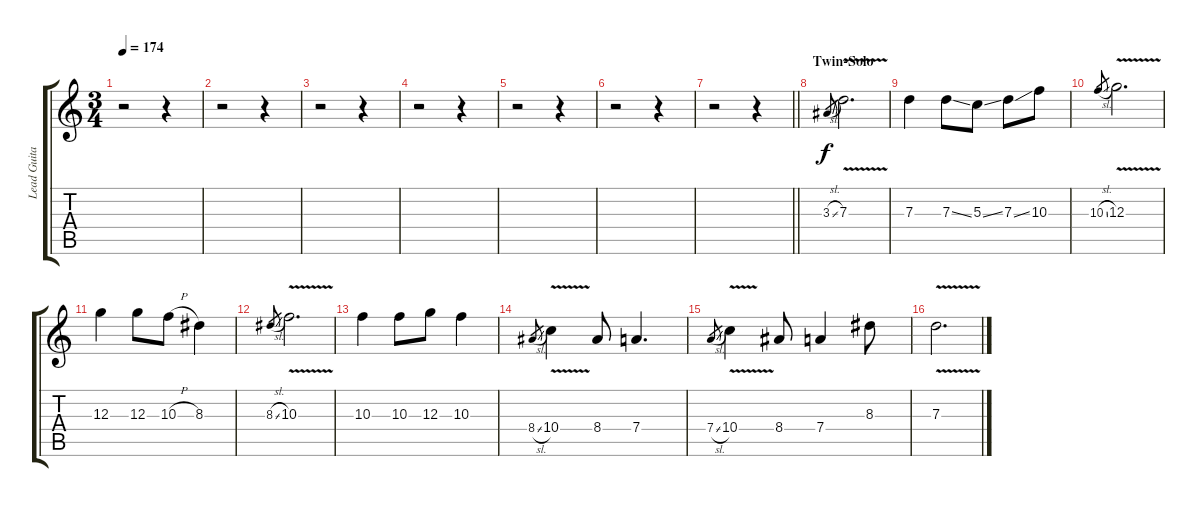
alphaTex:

\track ("Lead Guitar" "Lead Guita") {instrument distortionguitar}
\staff {score tabs}
\tuning (E4 B3 G3 D3 A2 E2) {hide}
\ts (3 4)
\tempo 174
\clef g2
\ks c
r.2{dy f} r.4 |
r.2 r.4 |
r.2 r.4 |
r.2 r.4 |
r.2 r.4 |
r.2 r.4 |
\barLineRight lightlight
r.2 r.4 |
\section ("" "Twin-Solo")
3.3{sl}.8{gr} 7.3{v}.2{d instrument overdrivenguitar} |
7.3.4 7.3{ss}.8 5.3{ss}.8 7.3{ss}.8 10.3.8 |
10.3{sl}.8{gr} 12.3{v}.2{d} |
12.3.4 12.3.8 10.3{h}.8 8.3.4 |
8.3{sl}.8{gr} 10.3{v}.2{d} |
10.3.4 10.3.8 12.3.8 10.3.4 |
8.4{sl}.8{gr} 10.4{v}.4 8.4.8 7.4.4{d} |
7.4{sl}.8{gr} 10.4{v}.4 8.4.8 7.4.4 8.3.8 |
7.3{v}.2{d}
